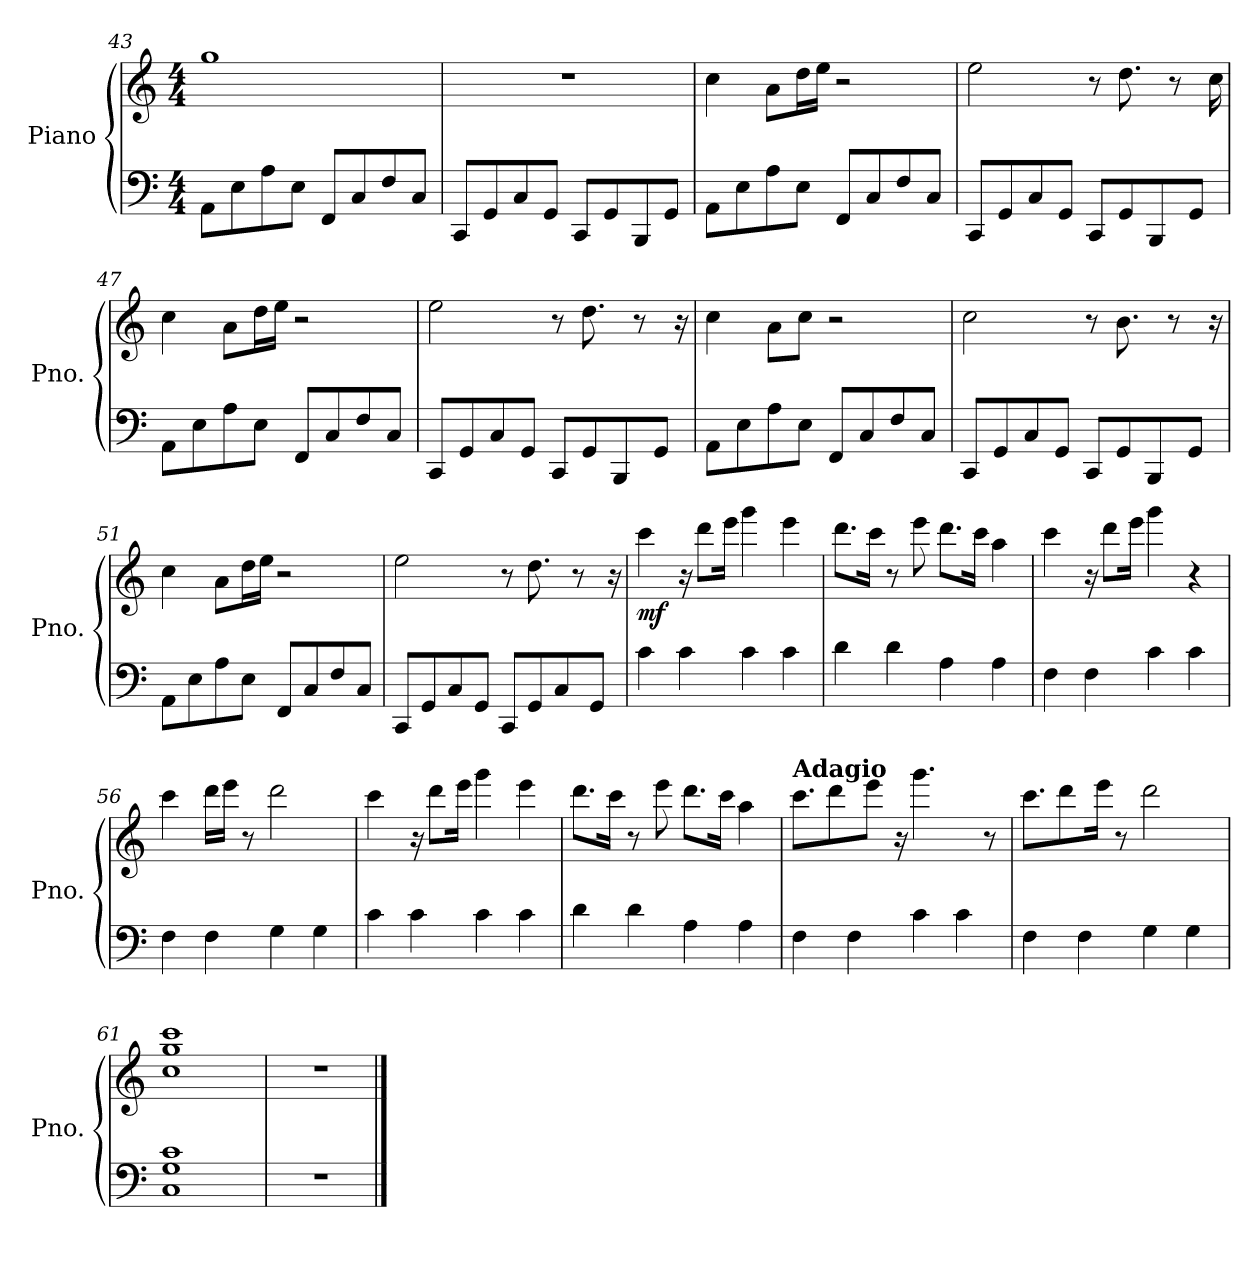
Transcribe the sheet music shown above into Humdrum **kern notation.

**kern	**kern	**dynam
*part1	*part1	*part1
*staff2	*staff1	*staff1/2
*I"Piano	*	*
*I'Pno.	*	*
*clefF4	*clefG2	*
*k[]	*k[]	*
*M4/4	*M4/4	*
=43	=43	=43
8AA\L	1gg	.
8E\	.	.
8A\	.	.
8E\J	.	.
8FF/L	.	.
8C/	.	.
8F/	.	.
8C/J	.	.
=44	=44	=44
8CC/L	1r	.
8GG/	.	.
8C/	.	.
8GG/J	.	.
8CC/L	.	.
8GG/	.	.
8BBB/	.	.
8GG/J	.	.
=45	=45	=45
8AA\L	4cc\	.
8E\	.	.
8A\	8a\L	.
8E\J	16dd\L	.
.	16ee\JJ	.
8FF/L	2r	.
8C/	.	.
8F/	.	.
8C/J	.	.
=46	=46	=46
8CC/L	2ee\	.
8GG/	.	.
8C/	.	.
8GG/J	.	.
8CC/L	8r	.
8GG/	8.dd\	.
8BBB/	.	.
.	8r	.
8GG/J	.	.
.	16cc\	.
!!LO:LB:g=z
=47	=47	=47
8AA\L	4cc\	.
8E\	.	.
8A\	8a\L	.
8E\J	16dd\L	.
.	16ee\JJ	.
8FF/L	2r	.
8C/	.	.
8F/	.	.
8C/J	.	.
=48	=48	=48
8CC/L	2ee\	.
8GG/	.	.
8C/	.	.
8GG/J	.	.
8CC/L	8r	.
8GG/	8.dd\	.
8BBB/	.	.
.	8r	.
8GG/J	.	.
.	16r	.
=49	=49	=49
8AA\L	4cc\	.
8E\	.	.
8A\	8a\L	.
8E\J	8cc\J	.
8FF/L	2r	.
8C/	.	.
8F/	.	.
8C/J	.	.
=50	=50	=50
8CC/L	2cc\	.
8GG/	.	.
8C/	.	.
8GG/J	.	.
8CC/L	8r	.
8GG/	8.b\	.
8BBB/	.	.
.	8r	.
8GG/J	.	.
.	16r	.
=51	=51	=51
8AA\L	4cc\	.
8E\	.	.
8A\	8a\L	.
8E\J	16dd\L	.
.	16ee\JJ	.
8FF/L	2r	.
8C/	.	.
8F/	.	.
8C/J	.	.
!!LO:PB:g=z
=52	=52	=52
8CC/L	2ee\	.
8GG/	.	.
8C/	.	.
8GG/J	.	.
8CC/L	8r	.
8GG/	8.dd\	.
8C/	.	.
.	8r	.
8GG/J	.	.
.	16r	.
=53	=53	=53
!	!	!LO:DY:b
4c\	4ccc\	mf
4c\	16r	.
.	8ddd\L	.
.	16eee\Jk	.
4c\	4ggg\	.
4c\	4eee\	.
=54	=54	=54
4d\	8.ddd\L	.
.	16ccc\Jk	.
4d\	8r	.
.	8eee\	.
4A\	8.ddd\L	.
.	16ccc\Jk	.
4A\	4aa\	.
=55	=55	=55
4F\	4ccc\	.
4F\	16r	.
.	8ddd\L	.
.	16eee\Jk	.
4c\	4ggg\	.
4c\	4r	.
=56	=56	=56
4F\	4ccc\	.
4F\	16ddd\LL	.
.	16eee\JJ	.
.	8r	.
4G\	2ddd\	.
4G\	.	.
!!LO:LB:g=z
=57	=57	=57
4c\	4ccc\	.
4c\	16r	.
.	8ddd\L	.
.	16eee\Jk	.
4c\	4ggg\	.
4c\	4eee\	.
=58	=58	=58
4d\	8.ddd\L	.
.	16ccc\Jk	.
4d\	8r	.
.	8eee\	.
4A\	8.ddd\L	.
.	16ccc\Jk	.
4A\	4aa\	.
=59	=59	=59
!	!LO:TX:a:B:t=Adagio	!
4F\	8.ccc\L	.
.	8ddd\	.
4F\	.	.
.	8eee\J	.
.	16r	.
4c\	4.ggg\	.
4c\	.	.
.	8r	.
=60	=60	=60
4F\	8.ccc\L	.
.	8ddd\	.
4F\	.	.
.	16eee\Jk	.
.	8r	.
4G\	2ddd\	.
4G\	.	.
=61	=61	=61
1C 1G 1c	1cc 1gg 1ccc	.
=62	=62	=62
1r	1r	.
==	==	==
*-	*-	*-
